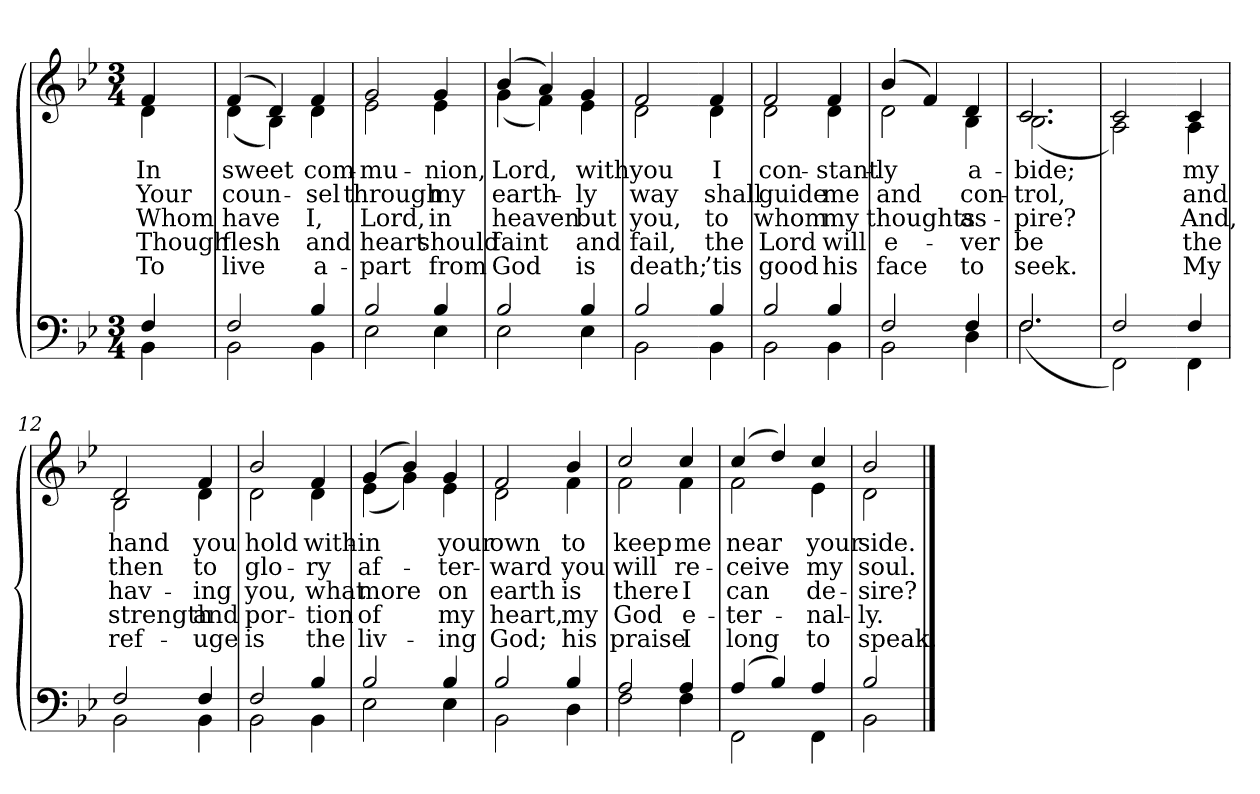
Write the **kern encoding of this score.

**kern	**kern	**text	**text	**text	**text	**text
*part2	*part1	*part1	*part1	*part1	*part1	*part1
*staff2	*staff1	*staff1	*staff1	*staff1	*staff1	*staff1
*clefF4	*clefG2	*	*	*	*	*
*k[b-e-]	*k[b-e-]	*	*	*	*	*
*M3/4	*M3/4	*	*	*	*	*
=1	=1	=1	=1	=1	=1	=1
*^	*	*	*	*	*	*
!	!	!LO:TX:b:i:t=Verse	!	!	!	!	!
!	!	!	!LO:LY:b	!LO:LY:b	!LO:LY:b	!LO:LY:b	!LO:LY:b
*	*	*^	*	*	*	*	*
4F/	4BB-\	4f/	4d\	In	Your	Whom	Though	To
=2	=2	=2	=2	=2	=2	=2	=2	=2
!	!	!	!	!LO:LY:b	!LO:LY:b	!LO:LY:b	!LO:LY:b	!LO:LY:b
2F/	2BB-\	(>4f/	(<4d\	sweet	coun-	have	flesh	live
.	.	4d/)	4B-\)	.	.	.	.	.
!	!	!	!	!LO:LY:b	!LO:LY:b	!LO:LY:b	!LO:LY:b	!LO:LY:b
4B-/	4BB-\	4f/	4d\	com-	-sel	I,	and	a-
=3	=3	=3	=3	=3	=3	=3	=3	=3
!	!	!	!	!LO:LY:b	!LO:LY:b	!LO:LY:b	!LO:LY:b	!LO:LY:b
2B-/	2E-\	2g/	2e-\	-mu-	through	Lord,	heart	-part
!	!	!	!	!LO:LY:b	!LO:LY:b	!LO:LY:b	!LO:LY:b	!LO:LY:b
4B-/	4E-\	4g/	4e-\	-nion,	my	in	should	from
=4	=4	=4	=4	=4	=4	=4	=4	=4
!	!	!	!	!LO:LY:b	!LO:LY:b	!LO:LY:b	!LO:LY:b	!LO:LY:b
2B-/	2E-\	(>4b-/	(<4g\	Lord,	earth-	heaven	faint	God
.	.	4a/)	4f\)	.	.	.	.	.
!	!	!	!	!LO:LY:b	!LO:LY:b	!LO:LY:b	!LO:LY:b	!LO:LY:b
4B-/	4E-\	4g/	4e-\	with	-ly	but	and	is
=5	=5	=5	=5	=5	=5	=5	=5	=5
!	!	!	!	!LO:LY:b	!LO:LY:b	!LO:LY:b	!LO:LY:b	!LO:LY:b
2B-/	2BB-\	2f/	2d\	you	way	you,	fail,	death;
!!LO:LB:g=z	!!
=6-	=6-	=6-	=6-	=6-	=6-	=6-	=6-	=6-
!	!	!	!	!LO:LY:b	!LO:LY:b	!LO:LY:b	!LO:LY:b	!LO:LY:b
4B-/	4BB-\	4f/	4d\	I	shall	to	the	’tis
=7	=7	=7	=7	=7	=7	=7	=7	=7
!	!	!	!	!LO:LY:b	!LO:LY:b	!LO:LY:b	!LO:LY:b	!LO:LY:b
2B-/	2BB-\	2f/	2d\	con-	guide	whom	Lord	good
!	!	!	!	!LO:LY:b	!LO:LY:b	!LO:LY:b	!LO:LY:b	!LO:LY:b
4B-/	4BB-\	4f/	4d\	-stant-	me	my	will	his
=8	=8	=8	=8	=8	=8	=8	=8	=8
!	!	!	!	!LO:LY:b	!LO:LY:b	!LO:LY:b	!LO:LY:b	!LO:LY:b
2F/	2BB-\	(>4b-/	2d\	-ly	and	thoughts	e-	face
.	.	4f/)	.	.	.	.	.	.
!	!	!	!	!LO:LY:b	!LO:LY:b	!LO:LY:b	!LO:LY:b	!LO:LY:b
4F/	4D\	4d/	4B-\	a-	con-	as-	-ver	to
=9	=9	=9	=9	=9	=9	=9	=9	=9
!	!	!	!	!LO:LY:b	!LO:LY:b	!LO:LY:b	!LO:LY:b	!LO:LY:b
2.F/	(<2.F\	2.c/	(<2.B-\	-bide;	-trol,	-pire?	be	seek.
=10	=10	=10	=10	=10	=10	=10	=10	=10
2F/	2FF\)	2c/	2A\)	.	.	.	.	.
!!LO:LB:g=z	!!
=11-	=11-	=11-	=11-	=11-	=11-	=11-	=11-	=11-
!	!	!	!	!LO:LY:b	!LO:LY:b	!LO:LY:b	!LO:LY:b	!LO:LY:b
4F/	4FF\	4c/	4A\	my	and	And,	the	My
=12	=12	=12	=12	=12	=12	=12	=12	=12
!	!	!	!	!LO:LY:b	!LO:LY:b	!LO:LY:b	!LO:LY:b	!LO:LY:b
2F/	2BB-\	2d/	2B-\	hand	then	hav-	strength	ref-
!	!	!	!	!LO:LY:b	!LO:LY:b	!LO:LY:b	!LO:LY:b	!LO:LY:b
4F/	4BB-\	4f/	4d\	you	to	-ing	and	-uge
=13	=13	=13	=13	=13	=13	=13	=13	=13
!	!	!	!	!LO:LY:b	!LO:LY:b	!LO:LY:b	!LO:LY:b	!LO:LY:b
2F/	2BB-\	2b-/	2d\	hold	glo-	you,	por-	is
!	!	!	!	!LO:LY:b	!LO:LY:b	!LO:LY:b	!LO:LY:b	!LO:LY:b
4B-/	4BB-\	4f/	4d\	with-	-ry	what	-tion	the
=14	=14	=14	=14	=14	=14	=14	=14	=14
!	!	!	!	!LO:LY:b	!LO:LY:b	!LO:LY:b	!LO:LY:b	!LO:LY:b
2B-/	2E-\	(>4g/	(<4e-\	-in	af-	more	of	liv-
.	.	4b-/)	4g\)	.	.	.	.	.
!	!	!	!	!LO:LY:b	!LO:LY:b	!LO:LY:b	!LO:LY:b	!LO:LY:b
4B-/	4E-\	4g/	4e-\	your	-ter-	on	my	-ing
=15	=15	=15	=15	=15	=15	=15	=15	=15
!	!	!	!	!LO:LY:b	!LO:LY:b	!LO:LY:b	!LO:LY:b	!LO:LY:b
2B-/	2BB-\	2f/	2d\	own	-ward	earth	heart,	God;
!!LO:LB:g=z	!!
=16-	=16-	=16-	=16-	=16-	=16-	=16-	=16-	=16-
!	!	!	!	!LO:LY:b	!LO:LY:b	!LO:LY:b	!LO:LY:b	!LO:LY:b
4B-/	4D\	4b-/	4f\	to	you	is	my	his
=17	=17	=17	=17	=17	=17	=17	=17	=17
!	!	!	!	!LO:LY:b	!LO:LY:b	!LO:LY:b	!LO:LY:b	!LO:LY:b
2A/	2F\	2cc/	2f\	keep	will	there	God	praise
!	!	!	!	!LO:LY:b	!LO:LY:b	!LO:LY:b	!LO:LY:b	!LO:LY:b
4A/	4F\	4cc/	4f\	me	re-	I	e-	I
=18	=18	=18	=18	=18	=18	=18	=18	=18
!	!	!	!	!LO:LY:b	!LO:LY:b	!LO:LY:b	!LO:LY:b	!LO:LY:b
(>4A/	2FF\	(>4cc/	2f\	near	-ceive	can	-ter-	long
4B-/)	.	4dd/)	.	.	.	.	.	.
!	!	!	!	!LO:LY:b	!LO:LY:b	!LO:LY:b	!LO:LY:b	!LO:LY:b
4A/	4FF\	4cc/	4e-\	your	my	de-	-nal-	to
=19	=19	=19	=19	=19	=19	=19	=19	=19
!	!	!	!	!LO:LY:b	!LO:LY:b	!LO:LY:b	!LO:LY:b	!LO:LY:b
2B-/	2BB-\	2b-/	2d\	side.	soul.	-sire?	-ly.	speak.
*v	*v	*	*	*	*	*	*	*
*	*v	*v	*	*	*	*	*
==	==	==	==	==	==	==
*-	*-	*-	*-	*-	*-	*-
